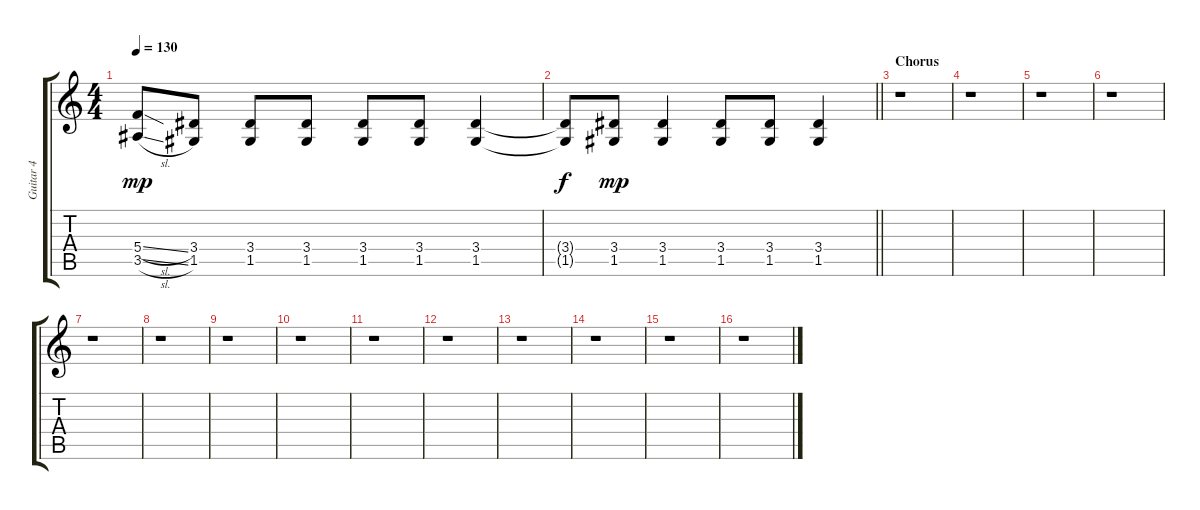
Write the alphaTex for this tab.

\track ("Guitar 4" "Guitar 4") {instrument distortionguitar}
\staff {score tabs}
\tuning (D4 A3 F3 C3 G2 C2) {hide}
\ts (4 4)
\tempo 130
\clef g2
\ks c
(5.4{sl} 3.5{sl}).8{dy mp} (3.4 1.5).8 (3.4 1.5).8 (3.4 1.5).8 (3.4 1.5).8 (3.4 1.5).8 (3.4 1.5).4 |
\barLineRight lightlight
(3.4{t} 1.5{t}).8{dy f} (3.4 1.5).8{dy mp} (3.4 1.5).4 (3.4 1.5).8 (3.4 1.5).8 (3.4 1.5).4 |
\section ("" "Chorus")
r.1 |
r.1 |
r.1 |
r.1 |
r.1 |
r.1 |
r.1 |
r.1 |
r.1 |
r.1 |
r.1 |
r.1 |
r.1 |
r.1
